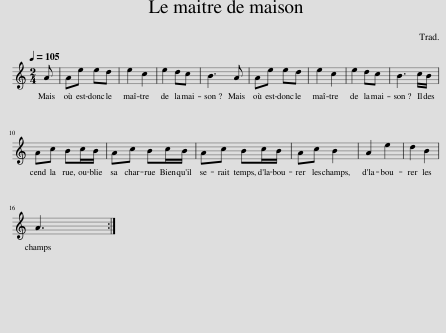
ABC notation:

X:1
L:1/8
Q:1/4=105
M:2/4
I:linebreak $
K:C
V:1 treble
V:1
 A | Ae ed | e2 c2 | e2 dc | B3 A | %5
 Ae ed | e2 c2 | e2 dc | B3 c/B/ |$ Ac Bc/B/ | %10
 Ac Bc/B/ | Ac Bc/B/ | Ac B2 | A2 e2 | d2 B2 |$ %15
 A3 :| %16
